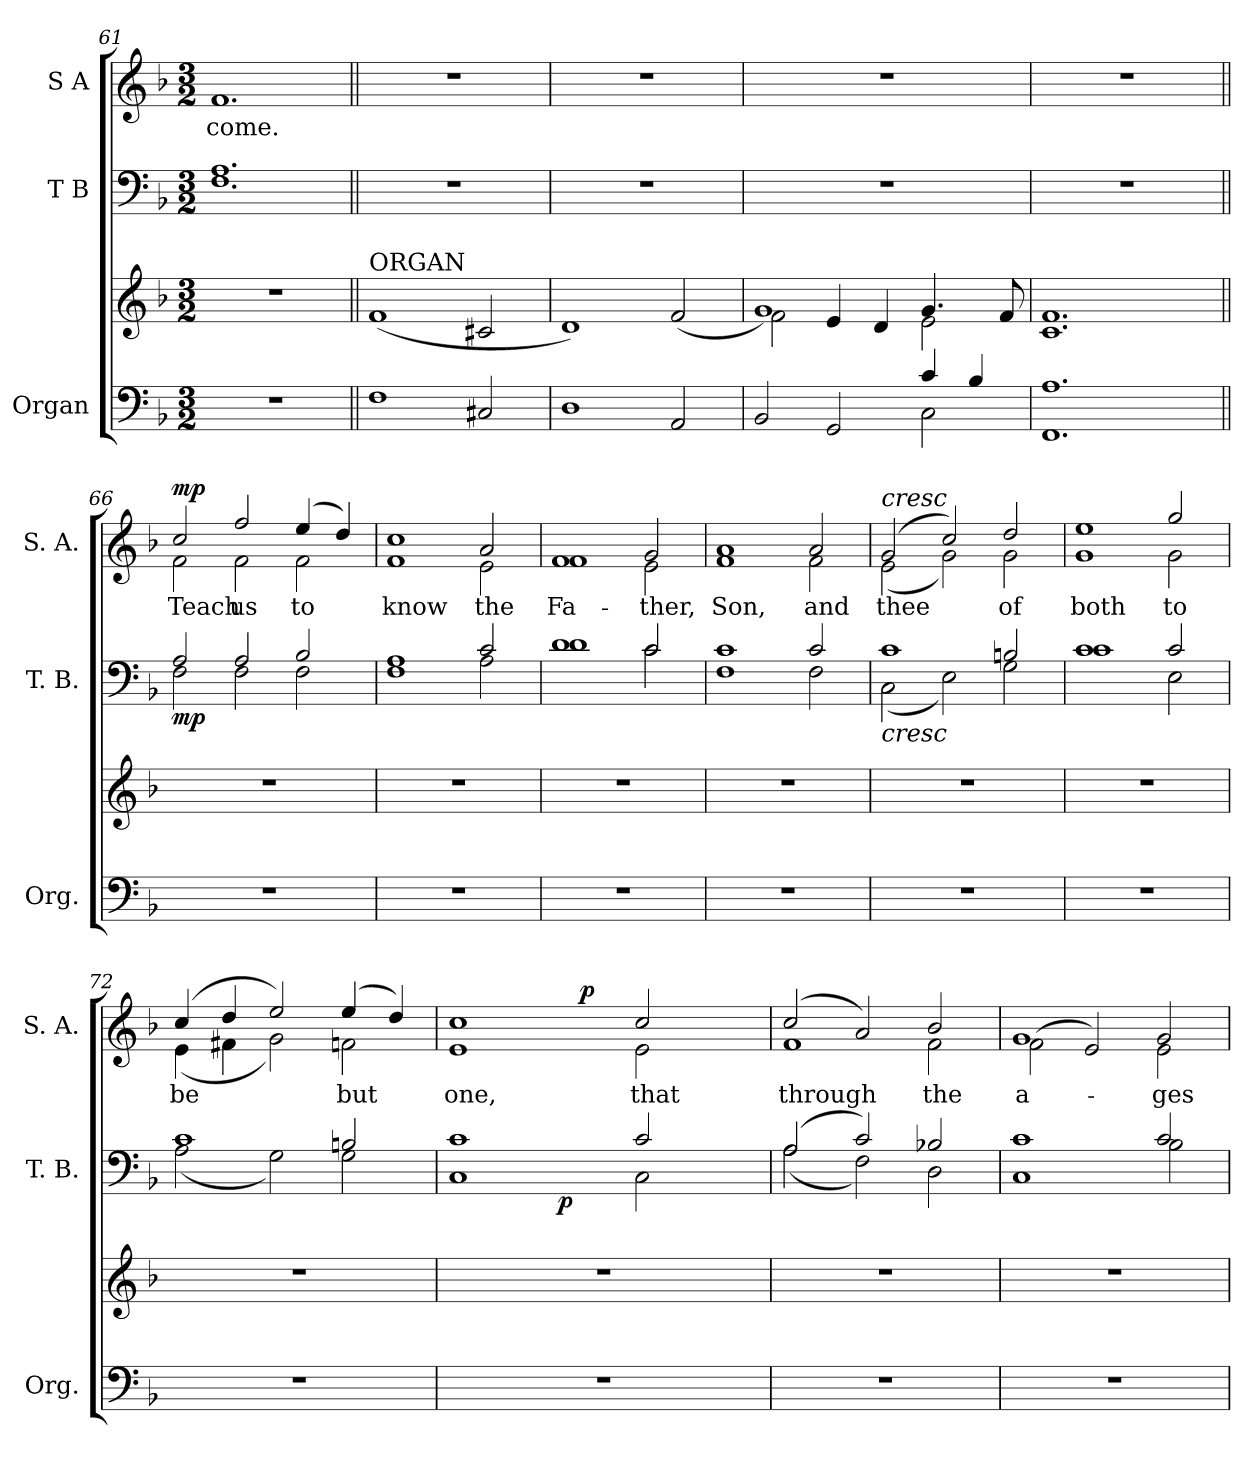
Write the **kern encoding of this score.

**kern	**kern	**kern	**dynam	**kern	**text	**dynam
*part3	*part3	*part2	*part2	*part1	*part1	*part1
*staff4	*staff3	*staff2	*staff2	*staff1	*staff1	*staff1
*I"Organ	*	*I"T B	*	*I"S A	*	*
*I'Org.	*	*I'T. B.	*	*I'S. A.	*	*
*clefF4	*clefG2	*clefF4	*	*clefG2	*	*
*k[b-]	*k[b-]	*k[b-]	*	*k[b-]	*	*
*F:	*F:	*F:	*	*F:	*	*
*M3/2	*M3/2	*M3/2	*	*M3/2	*	*
=61	=61	=61	=61	=61	=61	=61
!LO:N:vis=1	!LO:N:vis=1	!	!	!	!	!
*	*	*^	*	*	*	*
!	!	!	!	!	!	!LO:LY:b:color=#000000	!
1.r	1.r	1.Ai	1.Fi	.	1.fi	come.	.
!!LO:LB:g=z
=62||	=62||	=62||	=62||	=62||	=62||	=62||	=62||
!	!LO:TX:a:t=ORGAN	!	!	!	!	!	!
!	!	!LO:N:vis=1	!	!	!LO:N:vis=1	!	!
*	*	*v	*v	*	*	*	*
1Fi	(1fi	1.r	.	1.r	.	.
2C#Xi/	2c#Xi/	.	.	.	.	.
=63	=63	=63	=63	=63	=63	=63
!	!	!LO:N:vis=1	!	!LO:N:vis=1	!	!
1Di	1di)	1.r	.	1.r	.	.
2AAi/	(2fi/	.	.	.	.	.
=64	=64	=64	=64	=64	=64	=64
*^	*^	*	*	*	*	*
!	!	!	!	!LO:N:vis=1	!	!LO:N:vis=1	!	!
1ryy	2BB-i/	1gi)	2fi\	1.r	.	1.r	.	.
.	2GGi/	.	4ei/	.	.	.	.	.
.	.	.	4di/	.	.	.	.	.
4ci/	2Ci\	4.gi/	2ei\	.	.	.	.	.
4B-i/	.	.	.	.	.	.	.	.
.	.	8fi/	.	.	.	.	.	.
*v	*v	*	*	*	*	*	*	*
=65	=65	=65	=65	=65	=65	=65	=65
!	!	!	!LO:N:vis=1	!	!LO:N:vis=1	!	!
1.FFi 1.Ai	1.ci 1.fi	1ryy	1.r	.	1.r	.	.
.	.	2ryy	.	.	.	.	.
!!LO:LB:g=z
=66||	=66||	=66||	=66||	=66||	=66||	=66||	=66||
!LO:N:vis=1	!LO:N:vis=1	!	!	!	!	!	!
*	*v	*v	*^	*	*	*	*
*	*^	*	*	*	*	*	*
!	!	!	!	!	!	!LO:TX:a:t=CHORUS	!	!
!	!	!	!	!	!	!LO:TX:i:t=with organ ad libitum	!	!
!	!	!	!	!	!	!	!LO:LY:b:color=#000000	!
*	*v	*v	*	*	*	*^	*	*
1.r	1.r	2Ai/	2Fi\	mp	2cci/	2fi\	Teach	mp
!	!	!	!	!	!	!	!LO:LY:b:color=#000000	!
.	.	2Ai/	2Fi\	.	2ffi/	2fi\	us	.
!	!	!	!	!	!	!	!LO:LY:b:color=#000000	!
.	.	2B-i/	2Fi\	.	(4eei/	2fi\	to	.
.	.	.	.	.	4ddi/)	.	.	.
=67	=67	=67	=67	=67	=67	=67	=67	=67
!LO:N:vis=1	!LO:N:vis=1	!	!	!	!	!	!	!
!	!	!	!	!	!	!	!LO:LY:b:color=#000000	!
1.r	1.r	1Ai	1Fi	.	1cci	1fi	know	.
!	!	!	!	!	!	!	!LO:LY:b:color=#000000	!
.	.	2ci/	2Ai\	.	2ai/	2ei\	the	.
=68	=68	=68	=68	=68	=68	=68	=68	=68
!LO:N:vis=1	!LO:N:vis=1	!	!	!	!	!	!	!
!	!	!	!	!	!	!	!LO:LY:b:color=#000000	!
1.r	1.r	1di	1di	.	1fi	1fi	Fa-	.
!	!	!	!	!	!	!	!LO:LY:b:color=#000000	!
.	.	2ci/	2ci\	.	2gi/	2ei\	-ther,	.
=69	=69	=69	=69	=69	=69	=69	=69	=69
!LO:N:vis=1	!LO:N:vis=1	!	!	!	!	!	!	!
!	!	!	!	!	!	!	!LO:LY:b:color=#000000	!
1.r	1.r	1ci	1Fi	.	1ai	1fi	Son,	.
!	!	!	!	!	!	!	!LO:LY:b:color=#000000	!
.	.	2ci/	2Fi\	.	2ai/	2fi\	and	.
=70	=70	=70	=70	=70	=70	=70	=70	=70
!LO:N:vis=1	!LO:N:vis=1	!	!	!	!	!	!	!
!	!	!	!	!	!LO:TX:a:i:t=cresc	!	!	!
!	!	!LO:TX:b:i:t=cresc	!	!	!	!	!	!
!	!	!	!	!	!	!	!LO:LY:b:color=#000000	!
1.r	1.r	1ci	(2Ci\	.	(2gi/	(2ei\	thee	.
.	.	.	2Ei\)	.	2cci/)	2gi\)	.	.
!	!	!	!	!	!	!	!LO:LY:b:color=#000000	!
.	.	2Bni/	2Gi\	.	2ddi/	2gi\	of	.
=71	=71	=71	=71	=71	=71	=71	=71	=71
!LO:N:vis=1	!LO:N:vis=1	!	!	!	!	!	!	!
!	!	!	!	!	!	!	!LO:LY:b:color=#000000	!
1.r	1.r	1ci	1ci	.	1eei	1gi	both	.
!	!	!	!	!	!	!	!LO:LY:b:color=#000000	!
.	.	2ci/	2Ei\	.	2ggi/	2gi\	to	.
!!LO:PB:g=z	!!
=72	=72	=72	=72	=72	=72	=72	=72	=72
!LO:N:vis=1	!LO:N:vis=1	!	!	!	!	!	!	!
!	!	!	!	!	!	!	!LO:LY:b:color=#000000	!
1.r	1.r	1ci	(2Ai\	.	(4cci/	(4ei\	be	.
.	.	.	.	.	4ddi/	4f#Xi\	.	.
.	.	.	2Gi\)	.	2eei/)	2gi\)	.	.
!	!	!	!	!	!	!	!LO:LY:b:color=#000000	!
.	.	2Bni/	2Gi\	.	(4eei/	2fni\	but	.
.	.	.	.	.	4ddi/)	.	.	.
*	*	*v	*v	*	*	*	*	*
*	*	*	*	*v	*v	*	*
=73	=73	=73	=73	=73	=73	=73
!LO:N:vis=1	!LO:N:vis=1	!	!	!	!	!
*	*	*^	*	*	*	*
!	!	!	!	!	!	!LO:LY:b:color=#000000	!
*	*	*	*^	*	*^	*	*
*	*	*	*	*	*	*	*^	*	*
1.r	1.r	1ci	1Ci	2ryy	.	1cci	1ei	2ryy	one,	.
.	.	.	.	8ryy	.	.	.	8ryy	.	.
.	.	.	.	128ryy	.	.	.	32ryy	.	.
.	.	.	.	2ryy	p	.	.	.	.	.
.	.	.	.	.	.	.	.	64ryy	.	.
.	.	.	.	.	.	.	.	512ryy	.	.
.	.	.	.	.	.	.	.	2ryy	.	p
!	!	!	!	!	!	!	!	!	!LO:LY:b:color=#000000	!
.	.	2ci/	2Ci\	.	.	2cci/	2ei\	.	that	.
.	.	.	.	4ryy	.	.	.	.	.	.
.	.	.	.	.	.	.	.	4ryy	.	.
.	.	.	.	16...ryy	.	.	.	.	.	.
.	.	.	.	.	.	.	.	16ryy	.	.
.	.	.	.	.	.	.	.	128..ryy	.	.
=74	=74	=74	=74	=74	=74	=74	=74	=74	=74	=74
!LO:N:vis=1	!LO:N:vis=1	!	!	!	!	!	!	!	!	!
*	*	*	*v	*v	*	*	*	*	*	*
*	*	*	*	*	*v	*v	*v	*	*
*	*	*	*^	*	*^	*	*
*	*	*	*	*	*	*	*^	*	*
!	!	!	!	!	!	!	!	!	!LO:LY:b:color=#000000	!
*	*	*	*v	*v	*	*	*	*	*	*
*	*	*	*	*	*	*v	*v	*	*
1.r	1.r	(2Ai/	(2Ai\	.	(2cci/	1fi	through	.
.	.	2ci/)	2Fi\)	.	2ai/)	.	.	.
!	!	!	!	!	!	!	!LO:LY:b:color=#000000	!
.	.	2B-Xi/	2Di\	.	2b-i/	2fi\	the	.
=75	=75	=75	=75	=75	=75	=75	=75	=75
!LO:N:vis=1	!LO:N:vis=1	!	!	!	!	!	!	!
!	!	!	!	!	!	!	!LO:LY:b:color=#000000	!
1.r	1.r	1ci	1Ci	.	1gi	(2fi\	a-	.
.	.	.	.	.	.	2ei/)	.	.
!	!	!	!	!	!	!	!LO:LY:b:color=#000000	!
.	.	2ci/	2B-i\	.	2gi/	2ei\	-ges	.
*	*	*v	*v	*	*	*	*	*
*	*	*	*	*v	*v	*	*
=	=	=	=	=	=	=
*-	*-	*-	*-	*-	*-	*-
